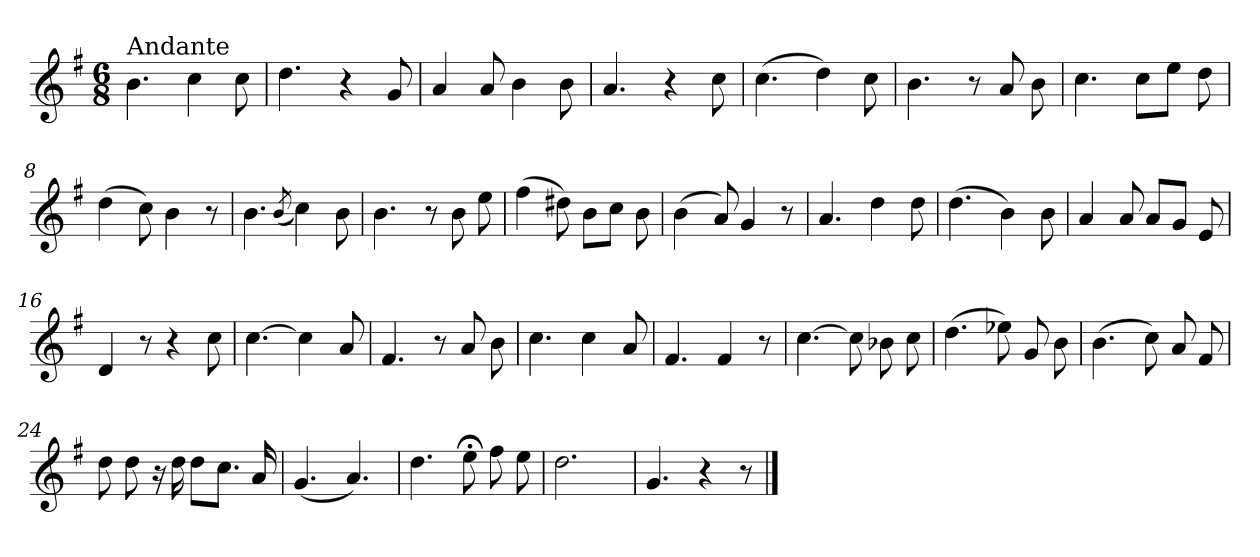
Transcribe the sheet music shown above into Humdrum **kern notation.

**kern
*part1
*staff1
*clefG2
*k[f#]
*G:
*M6/8
=1
!LO:TX:a:t=Andante
4.b\
4cc\
8cc\
=2
4.dd\
4r
8g/
=3
4a/
8a/
4b\
8b\
=4
4.a/
4r
8cc\
=5
(>4.cc\
4dd\)
8cc\
=6
4.b\
8r
8a/
8b\
=7
4.cc\
8cc\L
8ee\J
8dd\
!!LO:LB:g=z
=8
(>4dd\
8cc\)
4b\
8r
=9
4.b\
(<8qb/
4cc\)
8b\
=10
4.b\
8r
8b\
8ee\
=11
(>4ff#\
8dd#X\)
8b\L
8cc\J
8b\
=12
(>4b\
8a/)
4g/
8r
=13
4.a/
4dd\
8dd\
=14
(>4.dd\
4b\)
8b\
!!LO:LB:g=z
=15
4a/
8a/
8a/L
8g/J
8e/
=16
4d/
8r
4r
8cc\
=17
[4.cc\
4cc\]
8a/
=18
4.f#/
8r
8a/
8b\
=19
4.cc\
4cc\
8a/
=20
4.f#/
4f#/
8r
=21
[4.cc\
8cc\]
8b-X\
8cc\
!!LO:LB:g=z
=22
(>4.dd\
8ee-X\)
8g/
8b\
=23
(>4.b\
8cc\)
8a/
8f#/
=24
8dd\
8dd\
16r
16dd\
8dd\L
8.cc\J
16a/
=25
(<4.g/
4.a/)
=26
4.dd\
8ee;<\
8ff#\
8ee\
=27
2.dd\
=28
4.g/
4r
8r
==
*-
